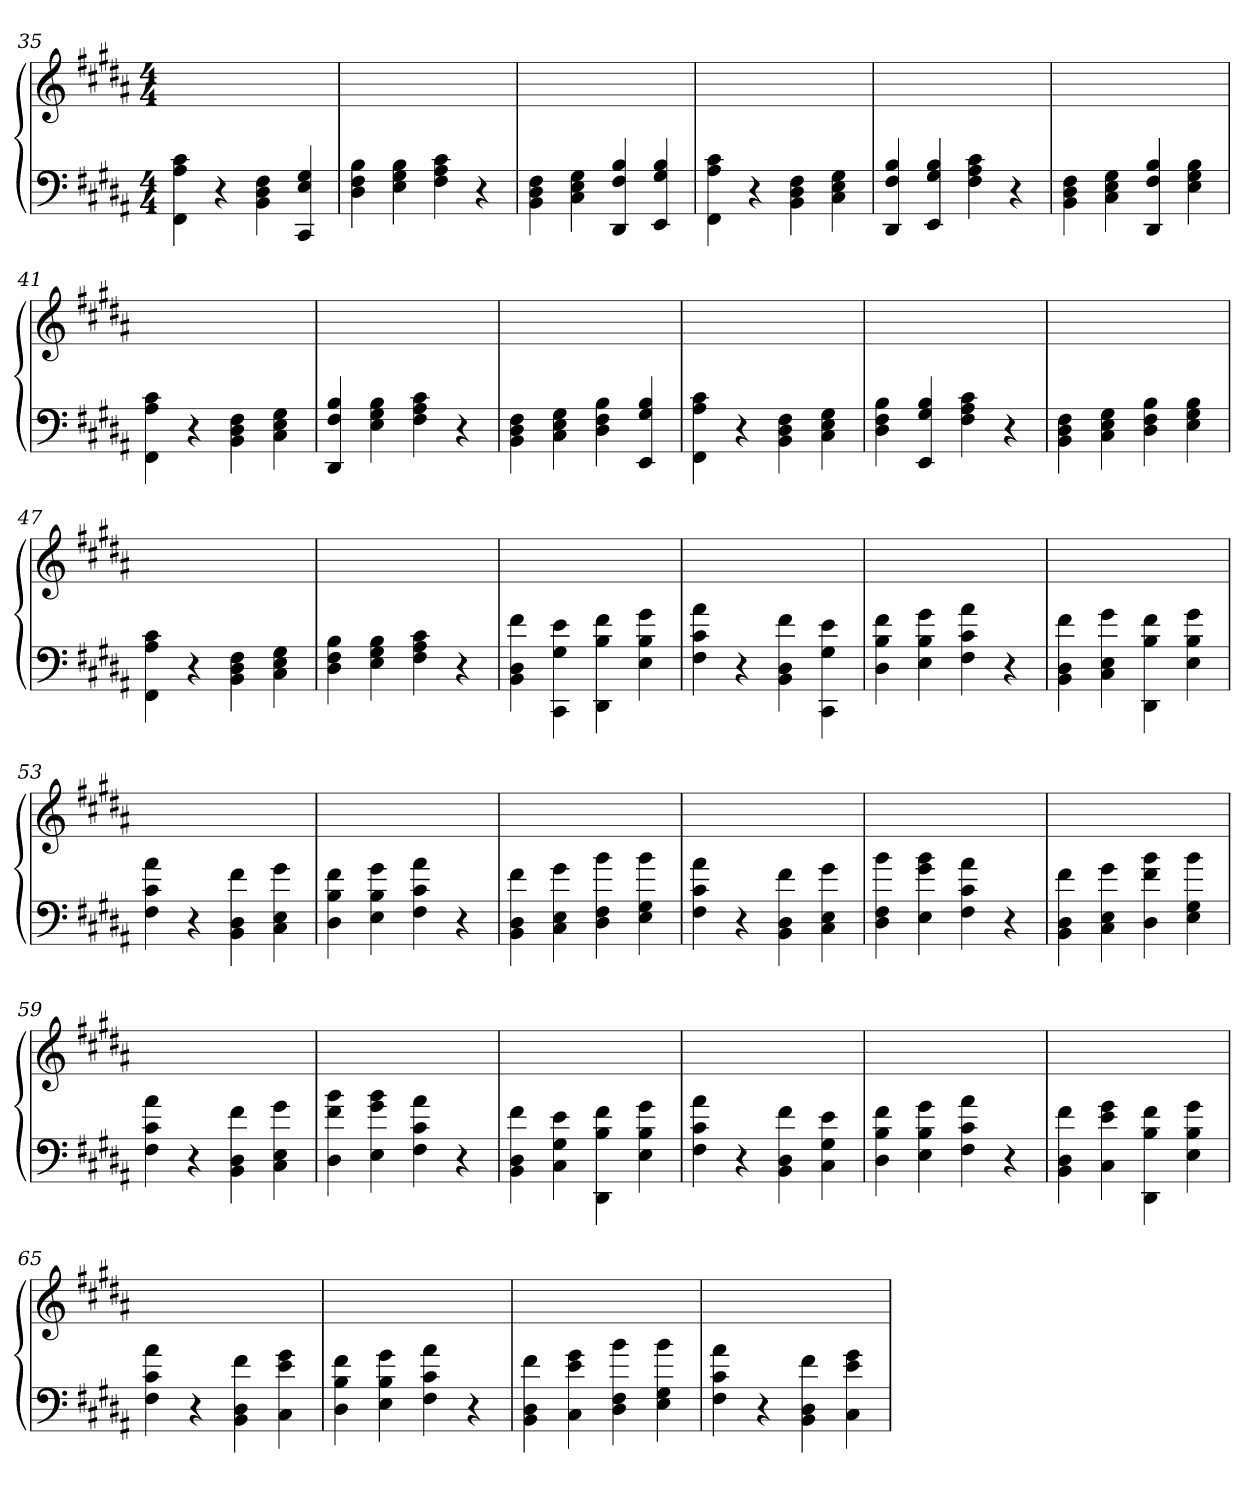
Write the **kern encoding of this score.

**kern	**kern
*part2	*part1
*staff2	*staff1
*clefF4	*clefG2
*k[f#c#g#d#a#]	*k[f#c#g#d#a#]
*B:	*B:
*M4/4	*M4/4
=35	=35
4FF# 4A# 4c#	1ryy
4r	.
4BB 4D# 4F#	.
4CC# 4E 4G#	.
=36	=36
4D# 4F# 4B	1ryy
4E 4G# 4B	.
4F# 4A# 4c#	.
4r	.
=37	=37
4BB 4D# 4F#	1ryy
4C# 4E 4G#	.
4DD# 4F# 4B	.
4EE 4G# 4B	.
=38	=38
4FF# 4A# 4c#	1ryy
4r	.
4BB 4D# 4F#	.
4C# 4E 4G#	.
=39	=39
4DD# 4F# 4B	1ryy
4EE 4G# 4B	.
4F# 4A# 4c#	.
4r	.
=40	=40
4BB 4D# 4F#	1ryy
4C# 4E 4G#	.
4DD# 4F# 4B	.
4E 4G# 4B	.
=41	=41
4FF# 4A# 4c#	1ryy
4r	.
4BB 4D# 4F#	.
4C# 4E 4G#	.
=42	=42
4DD# 4F# 4B	1ryy
4E 4G# 4B	.
4F# 4A# 4c#	.
4r	.
=43	=43
4BB 4D# 4F#	1ryy
4C# 4E 4G#	.
4D# 4F# 4B	.
4EE 4G# 4B	.
=44	=44
4FF# 4A# 4c#	1ryy
4r	.
4BB 4D# 4F#	.
4C# 4E 4G#	.
=45	=45
4D# 4F# 4B	1ryy
4EE 4G# 4B	.
4F# 4A# 4c#	.
4r	.
=46	=46
4BB 4D# 4F#	1ryy
4C# 4E 4G#	.
4D# 4F# 4B	.
4E 4G# 4B	.
=47	=47
4FF# 4A# 4c#	1ryy
4r	.
4BB 4D# 4F#	.
4C# 4E 4G#	.
=48	=48
4D# 4F# 4B	1ryy
4E 4G# 4B	.
4F# 4A# 4c#	.
4r	.
=49	=49
4BB 4D# 4f#	1ryy
4CC# 4G# 4e	.
4DD# 4B 4f#	.
4E 4B 4g#	.
=50	=50
4F# 4c# 4a#	1ryy
4r	.
4BB 4D# 4f#	.
4CC# 4G# 4e	.
=51	=51
4D# 4B 4f#	1ryy
4E 4B 4g#	.
4F# 4c# 4a#	.
4r	.
=52	=52
4BB 4D# 4f#	1ryy
4C# 4E 4g#	.
4DD# 4B 4f#	.
4E 4B 4g#	.
=53	=53
4F# 4c# 4a#	1ryy
4r	.
4BB 4D# 4f#	.
4C# 4E 4g#	.
=54	=54
4D# 4B 4f#	1ryy
4E 4B 4g#	.
4F# 4c# 4a#	.
4r	.
=55	=55
4BB 4D# 4f#	1ryy
4C# 4E 4g#	.
4D# 4F# 4b	.
4E 4G# 4b	.
=56	=56
4F# 4c# 4a#	1ryy
4r	.
4BB 4D# 4f#	.
4C# 4E 4g#	.
=57	=57
4D# 4F# 4b	1ryy
4E 4g# 4b	.
4F# 4c# 4a#	.
4r	.
=58	=58
4BB 4D# 4f#	1ryy
4C# 4E 4g#	.
4D# 4f# 4b	.
4E 4G# 4b	.
=59	=59
4F# 4c# 4a#	1ryy
4r	.
4BB 4D# 4f#	.
4C# 4E 4g#	.
=60	=60
4D# 4f# 4b	1ryy
4E 4g# 4b	.
4F# 4c# 4a#	.
4r	.
=61	=61
4BB 4D# 4f#	1ryy
4C# 4G# 4e	.
4DD# 4B 4f#	.
4E 4B 4g#	.
=62	=62
4F# 4c# 4a#	1ryy
4r	.
4BB 4D# 4f#	.
4C# 4G# 4e	.
=63	=63
4D# 4B 4f#	1ryy
4E 4B 4g#	.
4F# 4c# 4a#	.
4r	.
=64	=64
4BB 4D# 4f#	1ryy
4C# 4e 4g#	.
4DD# 4B 4f#	.
4E 4B 4g#	.
=65	=65
4F# 4c# 4a#	1ryy
4r	.
4BB 4D# 4f#	.
4C# 4e 4g#	.
=66	=66
4D# 4B 4f#	1ryy
4E 4B 4g#	.
4F# 4c# 4a#	.
4r	.
=67	=67
4BB 4D# 4f#	1ryy
4C# 4e 4g#	.
4D# 4F# 4b	.
4E 4G# 4b	.
=68	=68
4F# 4c# 4a#	1ryy
4r	.
4BB 4D# 4f#	.
4C# 4e 4g#	.
=	=
*-	*-
